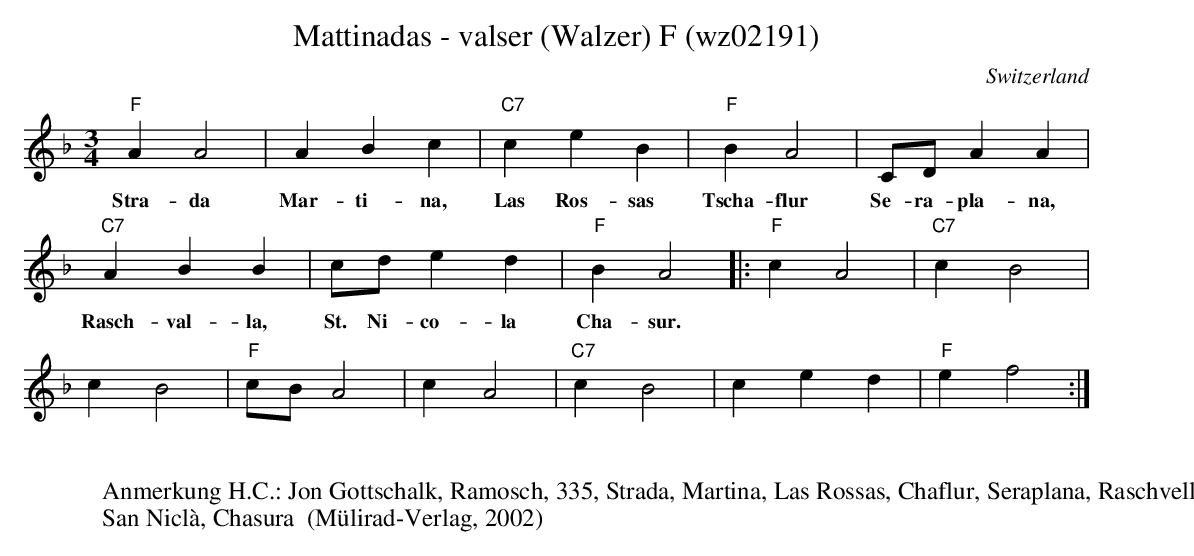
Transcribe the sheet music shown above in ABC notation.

X:1
T:Mattinadas - valser (Walzer) F (wz02191)
O:Switzerland
M:3/4
L:1/4
K:F major
"F"AA2 | ABc | "C7"ceB | "F"BA2 | C/D/AA |
w:Stra- da Mar-ti-na, Las Ros-sas Tscha-flur Se-ra-pla-na,
"C7"ABB | c/d/ed | "F"BA2 |: "F"cA2 | "C7"cB2 |
w: Rasch-val-la, St. Ni-co-la Cha-sur.
cB2 | "F"c/B/A2 | cA2 | "C7"cB2 | ced | "F"ef2 :|
W:
W:Anmerkung H.C.: Jon Gottschalk, Ramosch, 335, Strada, Martina, Las Rossas, Chaflur, Seraplana, Raschvella,
W:San Niclà, Chasura  (Mülirad-Verlag, 2002)
